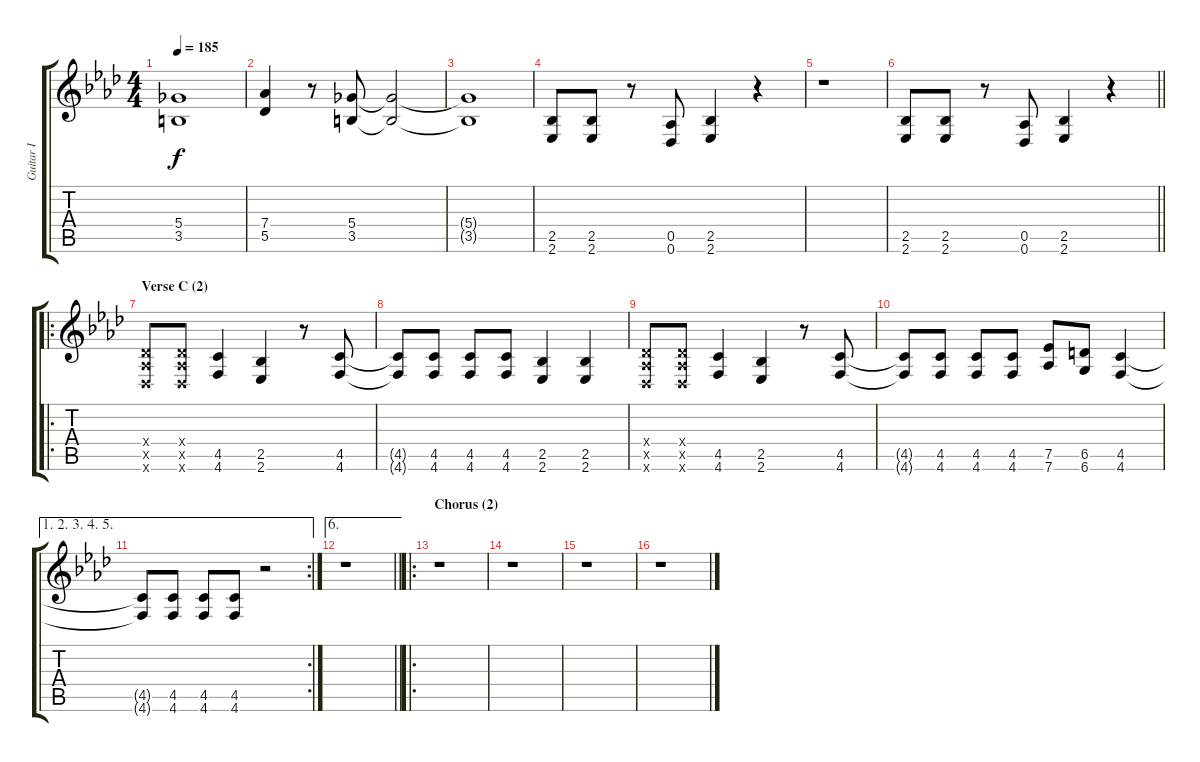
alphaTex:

\track ("Guitar I" "Guitar I") {instrument distortionguitar}
\staff {score tabs}
\tuning (Eb4 Bb3 Gb3 Db3 Ab2 Db2) {hide}
\ts (4 4)
\tempo 185
\clef g2
\ks fminor
(5.4{t} 3.5{t}).1{dy f} |
(7.4 5.5).4 r.8 (5.4 3.5).8 (5.4{t} 3.5{t}).2 |
(5.4{t} 3.5{t}).1 |
(2.5 2.6).8 (2.5 2.6).8 r.8 (0.5 0.6).8 (2.5 2.6).4 r.4 |
r.1 |
\barLineRight lightlight
(2.5 2.6).8 (2.5 2.6).8 r.8 (0.5 0.6).8 (2.5 2.6).4 r.4 |
\ro
\section ("" "Verse C (2)")
(0.4{x} 0.5{x} 0.6{x}).8 (0.4{x} 0.5{x} 0.6{x}).8 (4.5 4.6).4 (2.5 2.6).4 r.8 (4.5 4.6).8 |
(4.5{t} 4.6{t}).8 (4.5 4.6).8 (4.5 4.6).8 (4.5 4.6).8 (2.5 2.6).4 (2.5 2.6).4 |
(0.4{x} 0.5{x} 0.6{x}).8 (0.4{x} 0.5{x} 0.6{x}).8 (4.5 4.6).4 (2.5 2.6).4 r.8 (4.5 4.6).8 |
(4.5{t} 4.6{t}).8 (4.5 4.6).8 (4.5 4.6).8 (4.5 4.6).8 (7.5 7.6).8 (6.5 6.6).8 (4.5 4.6).4 |
\ae (1 2 3 4 5)
\rc 2
(4.5{t} 4.6{t}).8 (4.5 4.6).8 (4.5 4.6).8 (4.5 4.6).8 r.2 |
\ae 6
\barLineRight lightlight
r.1 |
\ro
\section ("" "Chorus (2)")
r.1 |
r.1 |
r.1 |
r.1
